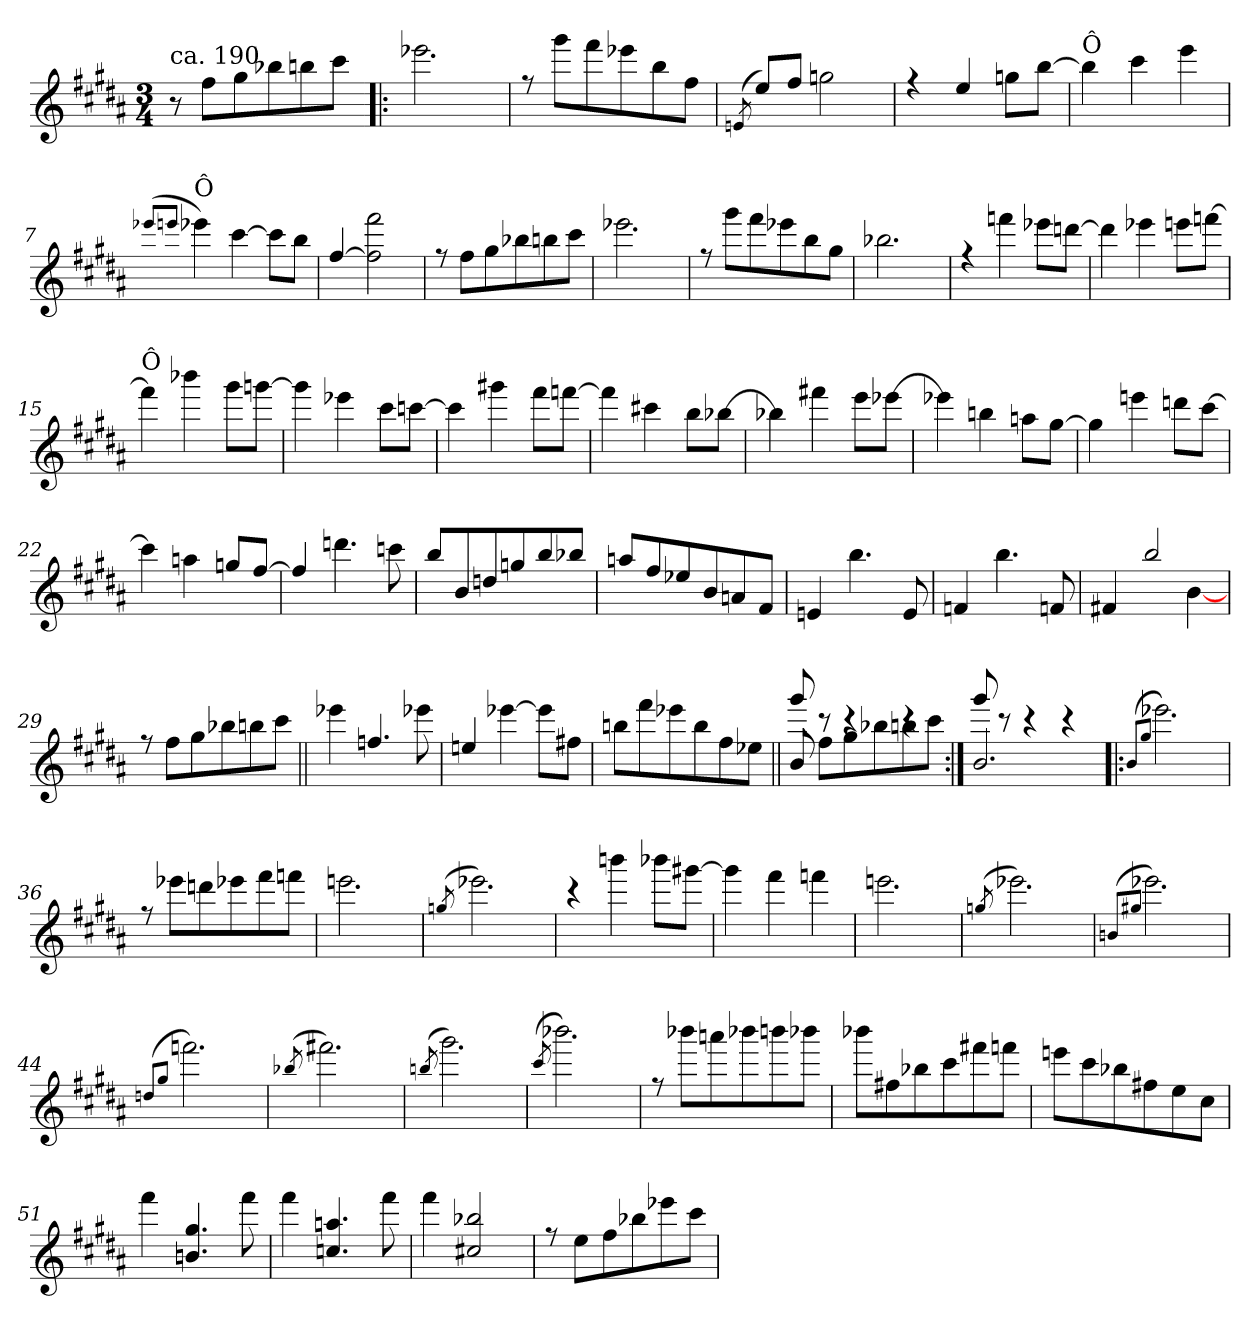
**kern
*part1
*staff1
*clefG2
*k[f#c#g#d#a#]
*B:
*M3/4
=1
!LO:TX:a:t=ca. 190
8r
8ff#\L
8gg#\
8bb-X\
8bbn\
8ccc#\J
=2!|:
*^
2.eee-X\	2.ryy
=3	=3
8ree	2.ryy
8ggg#\L	.
8fff#\	.
8eee-X\	.
8bb\	.
8ff#\J	.
=4	=4
(<8qen/	.
8ee/L)	2.ryy
8ff#/J	.
2ggn\	.
=5	=5
4ree	2.ryy
4ee/	.
8ggn\L	.
[<8bb\J	.
!!LO:LB:g=z	!!
=6	=6
!LO:TX:a:t=Ô	!
4bb\]	2.ryy
4ccc#\	.
4eee\	.
=7	=7
(<8qeee-X/L	.
8qeeen/J	.
!LO:TX:a:t=Ô	!
4eee-X\)	2.ryy
[<4ccc#\	.
8ccc#\L]	.
8bb\J	.
=8	=8
[<4ff#/	2.ryy
2ff#\] 2fff#\	.
=9	=9
8ree	2.ryy
8ff#\L	.
8gg#\	.
8bb-X\	.
8bbn\	.
8ccc#\J	.
=10	=10
2.eee-X\	2.ryy
=11	=11
8ree	2.ryy
8ggg#\L	.
8fff#\	.
8eee-X\	.
8bb\	.
8gg#\J	.
!!LO:LB:g=z	!!
=12	=12
2.bb-X\	2.ryy
=13	=13
4ree	2.ryy
4fffn\	.
8eee-X\L	.
[<8dddn\J	.
=14	=14
4dddn\]	2.ryy
4eee-X\	.
8eeen\L	.
[<8fffn\J	.
=15	=15
!LO:TX:a:t=Ô	!
4fffn\]	2.ryy
4bbb-X\	.
8ggg#\L	.
[<8gggn\J	.
=16	=16
4ggg\]	2.ryy
4eee-X\	.
8ccc#\L	.
[<8cccn\J	.
=17	=17
4cccn\]	2.ryy
4ggg#X\	.
8fff#\L	.
[<8fffn\J	.
!!LO:LB:g=z	!!
=18	=18
4fffn\]	2.ryy
4ccc#X\	.
8bb\L	.
[<8bb-X\J	.
=19	=19
4bb-X\]	2.ryy
4fff#X\	.
8eee\L	.
[<8eee-X\J	.
=20	=20
4eee-X\]	2.ryy
4bbn\	.
8aan\L	.
[<8gg#\J	.
=21	=21
4gg#\]	2.ryy
4eeen\	.
8dddn\L	.
[<8ccc#\J	.
=22	=22
4ccc#\]	2.ryy
4aan\	.
8ggn/L	.
[>8ff#/J	.
=23	=23
4ff#/]	2.ryy
4.dddn\	.
8cccn\	.
!!LO:LB:g=z	!!
=24	=24
8bb/L	2.ryy
8b/	.
8ddn/	.
8ggn/	.
8bb/	.
8bb-X/J	.
=25	=25
8aan/L	2.ryy
8ff#/	.
8ee-X/	.
8b/	.
8an/	.
8f#/J	.
=26	=26
4en/	2.ryy
4.bb\	.
8e/	.
=27	=27
4fn/	2.ryy
4.bb\	.
8fn/	.
=28	=28
*	*^
4f#X/	2ryy	2.ryy
2bb/	.	.
.	[<4b\	.
*	*v	*v
=29	=29
8ree	2.ryy
8ff#\L	.
8gg#\	.
8bb-X\	.
8bbn\	.
8ccc#\J	.
!!LO:LB:g=z	!!
=30||	=30||
4eee-X\	2.ryy
4.ffn/	.
8eee-X\	.
=31	=31
4een/	2.ryy
[<4eee-X\	.
8eee-\L]	.
8ff#X\J	.
=32	=32
8bbn\L	2.ryy
8fff#\	.
8eee-X\	.
8bb\	.
8ff#\	.
8ee-X\J	.
=33||	=33||
*	*^
8b/	8ryy	8ggg#!/
8ff#\L	8ryy	8rccc
8gg#\	4ryy	4rccc
8bb-X\	.	.
8bbn\	4ryy	4rccc
8ccc#\J	.	.
=34:|!	=34:|!	=34:|!
2.b/	8ryy	8ggg#!/
.	8ryy	8rccc
.	4ryy	4rccc
.	4ryy	4rccc
*v	*v	*v
!!LO:LB:g=z
=35!|:
(>8qb/L
8qgg#/J
*^
2.eee-X\)	2.ryy
=36	=36
8ree	2.ryy
8eee-X\L	.
8dddn\	.
8eee-X\	.
8fff#\	.
8fffn\J	.
=37	=37
2.eeen\	2.ryy
=38	=38
(>8qggn/	.
2.eee-X\)	2.ryy
=39	=39
4r	2.ryy
4bbbn\	.
8bbb-X\L	.
[<8ggg#X\J	.
=40	=40
4ggg#\]	2.ryy
4fff#\	.
4fffn\	.
!!LO:LB:g=z	!!
=41	=41
2.eeen\	2.ryy
=42	=42
(>8qggn/	.
2.eee-X\)	2.ryy
=43	=43
(>8qbn/L	.
8qgg#X/J	.
2.eee-X\)	2.ryy
=44	=44
(>8qddn/L	.
8qgg#/J	.
2.fffn\)	2.ryy
=45	=45
(>8qbb-X/	.
2.fff#X\)	2.ryy
=46	=46
(>8qbbn/	.
2.ggg#\)	2.ryy
!!LO:LB:g=z	!!
=47	=47
(>8qccc#/	.
2.bbb-X\)	2.ryy
=48	=48
8ree	2.ryy
8bbb-X\L	.
8aaan\	.
8bbb-X\	.
8bbbn\	.
8bbb-X\J	.
=49	=49
8bbb-X\L	2.ryy
8ff#X\	.
8bb-X\	.
8ccc#\	.
8fff#X\	.
8fffn\J	.
=50	=50
8eeen\L	2.ryy
8ccc#\	.
8bb-X\	.
8ff#X\	.
8ee\	.
8cc#\J	.
=51	=51
4fff#\	2.ryy
4.bn/ 4.gg#/	.
8fff#\	.
!!LO:LB:g=z	!!
=52	=52
4fff#\	2.ryy
4.ccn/ 4.aan/	.
8fff#\	.
=53	=53
4fff#\	2.ryy
2cc#X/ 2bb-X/	.
=54	=54
8ree	2.ryy
8ee\L	.
8ff#\	.
8bb-X\	.
8eee-X\	.
8ccc#\J	.
*v	*v
=
*-
